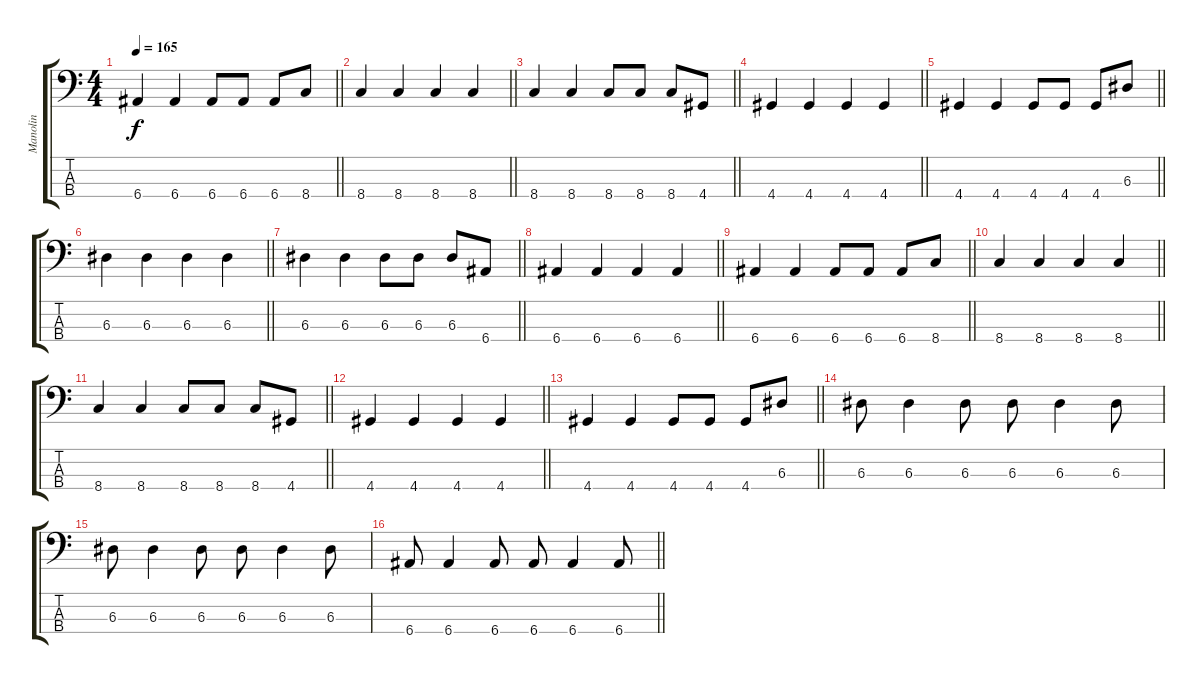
\track ("Manolin" "Manolin") {instrument electricbasspick}
\staff {score tabs}
\tuning (G2 D2 A1 E1) {hide}
\ts (4 4)
\tempo 165
\clef f4
\barLineRight lightlight
\ks c
6.4.4{dy f} 6.4.4 6.4.8 6.4.8 6.4.8 8.4.8 |
\barLineRight lightlight
8.4.4 8.4.4 8.4.4 8.4.4 |
\barLineRight lightlight
8.4.4 8.4.4 8.4.8 8.4.8 8.4.8 4.4.8 |
\barLineRight lightlight
4.4.4 4.4.4 4.4.4 4.4.4 |
\barLineRight lightlight
4.4.4 4.4.4 4.4.8 4.4.8 4.4.8 6.3.8 |
\barLineRight lightlight
6.3.4 6.3.4 6.3.4 6.3.4 |
\barLineRight lightlight
6.3.4 6.3.4 6.3.8 6.3.8 6.3.8 6.4.8 |
\barLineRight lightlight
6.4.4 6.4.4 6.4.4 6.4.4 |
\barLineRight lightlight
6.4.4 6.4.4 6.4.8 6.4.8 6.4.8 8.4.8 |
\barLineRight lightlight
8.4.4 8.4.4 8.4.4 8.4.4 |
\barLineRight lightlight
8.4.4 8.4.4 8.4.8 8.4.8 8.4.8 4.4.8 |
\barLineRight lightlight
4.4.4 4.4.4 4.4.4 4.4.4 |
\barLineRight lightlight
4.4.4 4.4.4 4.4.8 4.4.8 4.4.8 6.3.8 |
\section ("" "")
6.3.8 6.3.4 6.3.8 6.3.8 6.3.4 6.3.8 |
6.3.8 6.3.4 6.3.8 6.3.8 6.3.4 6.3.8 |
\barLineRight lightlight
6.4.8 6.4.4 6.4.8 6.4.8 6.4.4 6.4.8
